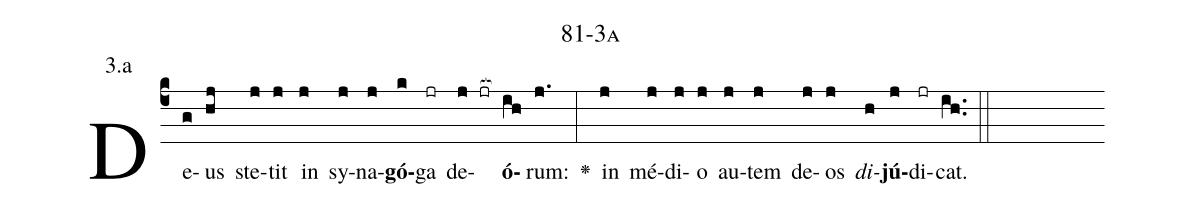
name: 81-3a;
annotation: 3.a;
%%
(c4)De(g)us(hj) ste(j)tit(j) in(j) sy(j)na(j)<b>gó</b>(k)ga(jr) de(j jr[ocb:1{])<b>ó</b>(ih[ocb:0}])rum:(j.) <v>\greheightstar</v>(:) in(j) mé(j)di(j)o(j) au(j)tem(j) de(j)os(j) <i>di</i>(h)<b>jú</b>(j)di(jr)cat.(ih..) (::)


%E(j) u(j) o(j) u(h) a(j) e.(ih..) (::)
